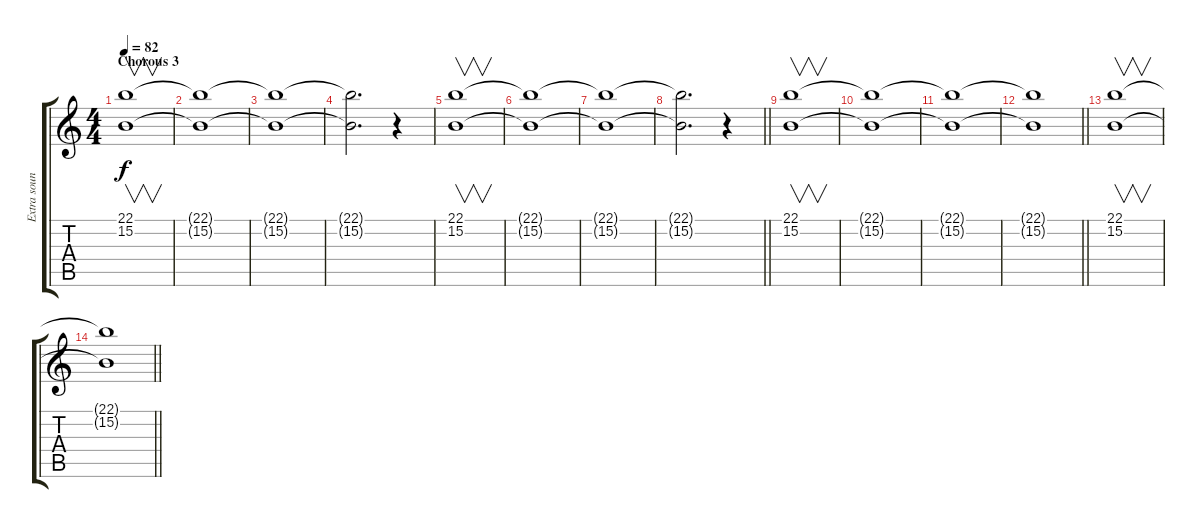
\track ("Extra sounds" "Extra soun") {instrument rockorgan}
\staff {score tabs}
\tuning (Db4 Ab3 E3 B2 Gb2 B1) {hide}
\ts (4 4)
\section ("" "Chorous 3")
\tempo 82
\clef g2
\ks c
(22.1 15.2).1{v dy f} |
(22.1{t} 15.2{t}).1 |
(22.1{t} 15.2{t}).1 |
(22.1{t} 15.2{t}).2{d} r.4 |
(22.1 15.2).1{v} |
(22.1{t} 15.2{t}).1 |
(22.1{t} 15.2{t}).1 |
\barLineRight lightlight
(22.1{t} 15.2{t}).2{d} r.4 |
\section ("" "")
(22.1 15.2).1{v} |
(22.1{t} 15.2{t}).1 |
(22.1{t} 15.2{t}).1 |
\barLineRight lightlight
(22.1{t} 15.2{t}).1 |
\section ("" "")
(22.1 15.2).1{v} |
\barLineRight lightlight
(22.1{t} 15.2{t}).1
